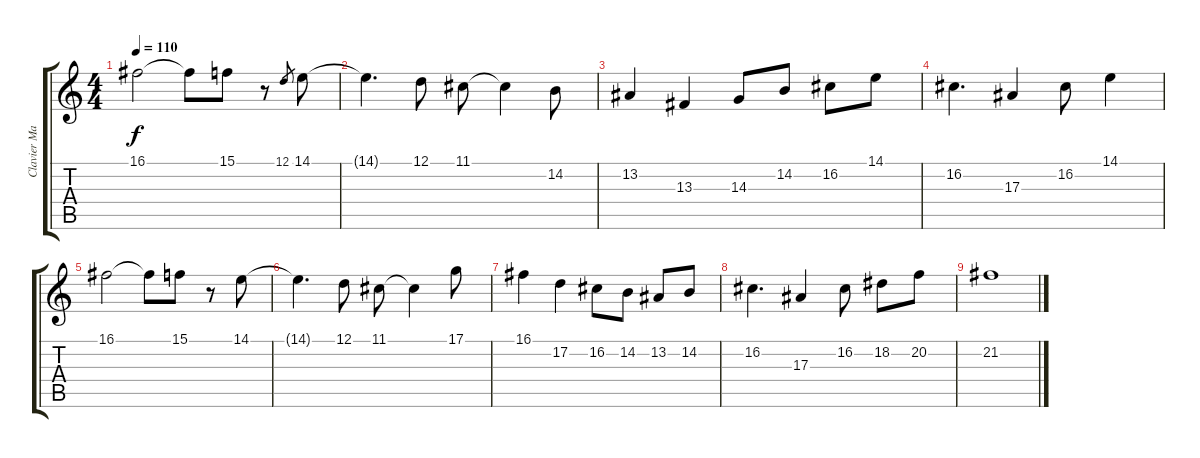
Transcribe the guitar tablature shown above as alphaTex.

\track ("Clavier Main Gauche" "Clavier Ma") {instrument acousticgrandpiano}
\staff {score tabs}
\tuning (D4 A3 F3 C3 G2 D2) {hide}
\ts (4 4)
\tempo 110
\clef g2
\ks c
16.1.2{dy f} 16.1{t}.8 15.1.8 r.8 12.1.8{gr} 14.1.8 |
14.1{t}.4{d} 12.1.8 11.1.8 11.1{t}.4 14.2.8 |
13.2.4 13.3.4 14.3.8 14.2.8 16.2.8 14.1.8 |
16.2.4{d} 17.3.4 16.2.8 14.1.4 |
16.1.2 16.1{t}.8 15.1.8 r.8 14.1.8 |
14.1{t}.4{d} 12.1.8 11.1.8 11.1{t}.4 17.1.8 |
16.1.4 17.2.4 16.2.8 14.2.8 13.2.8 14.2.8 |
16.2.4{d} 17.3.4 16.2.8 18.2.8 20.2.8 |
21.2.1
